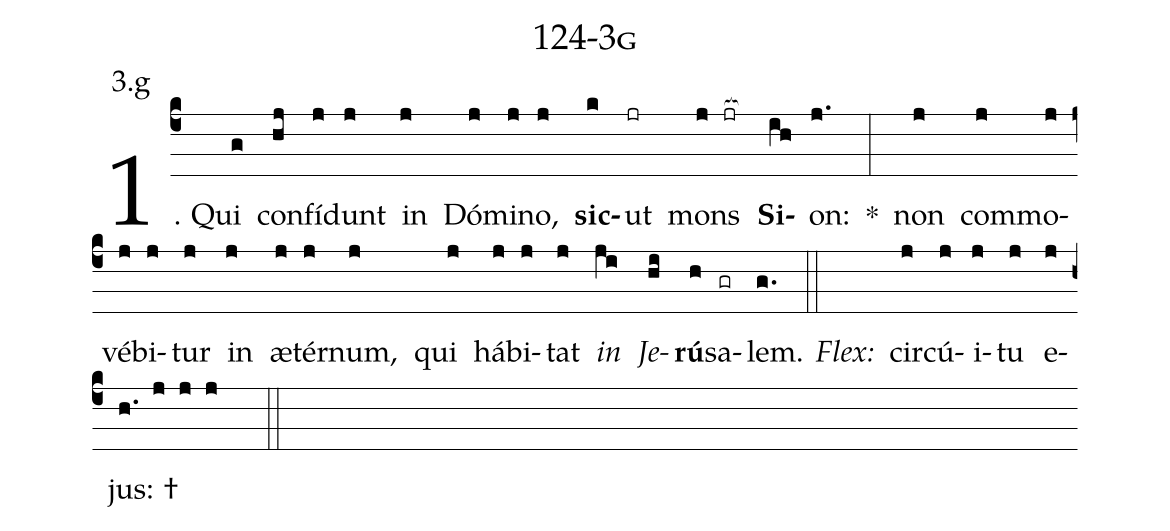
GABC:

name: 124-3g;
annotation: 3.g;
%%
(c4)1. Qui(g) con(hj)fí(j)dunt(j) in(j) Dó(j)mi(j)no,(j) <b>sic</b>(k)ut(jr) mons(j jr[ocb:1{]) <b>Si</b>(ih[ocb:0}])on:(j.) *(:) non(j) com(j)mo(j)vé(j)bi(j)tur(j) in(j) æ(j)tér(j)num,(j) qui(j) há(j)bi(j)tat(j) <i>in</i>(ji) <i>Je</i>(hi)<b>rú</b>(h)sa(gr)lem.(g.) (::)
<i>Flex:</i>()  cir(j)cú(j)i(j)tu(j) e(j)jus: †(h. j j j  ::)
